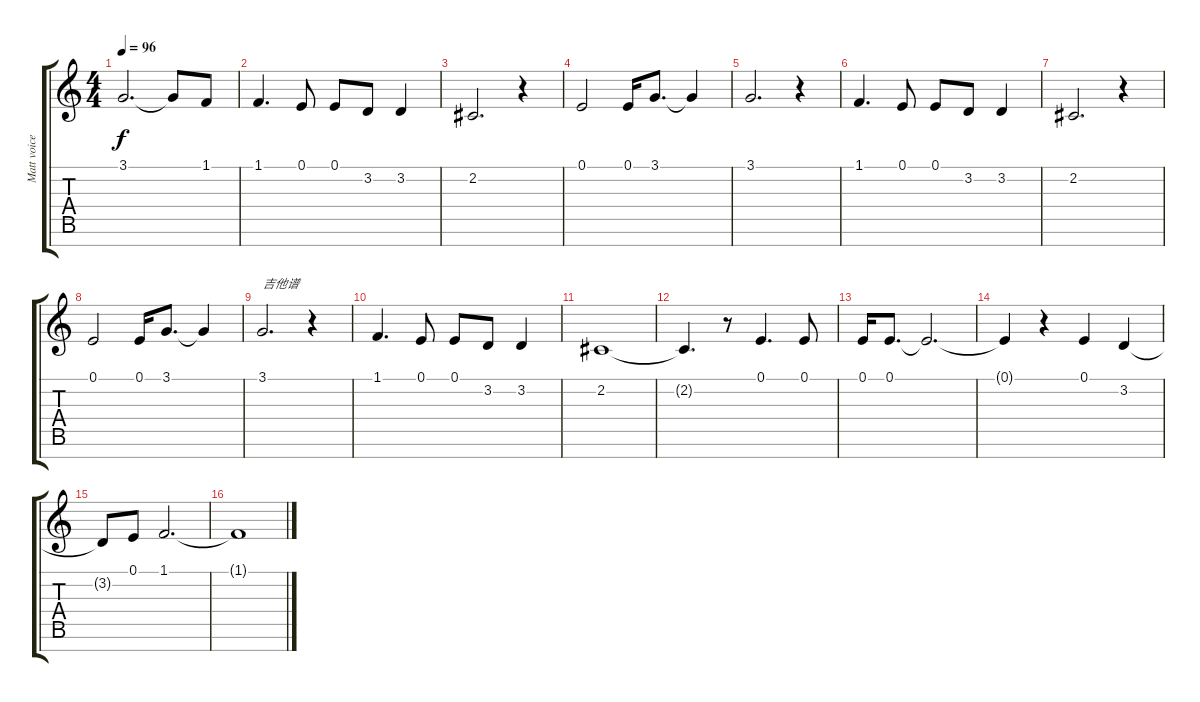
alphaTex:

\track ("Matt voice" "Matt voice") {instrument violin}
\staff {score tabs}
\tuning (E4 B3 G3 D3 A2 E2 B1) {hide}
\ts (4 4)
\tempo 96
\clef g2
\ks c
3.1.2{d dy f} 3.1{t}.8 1.1.8 |
1.1.4{d} 0.1.8 0.1.8 3.2.8 3.2.4 |
2.2.2{d} r.4 |
0.1.2 0.1.16 3.1.8{d} 3.1{t}.4 |
3.1.2{d} r.4 |
1.1.4{d} 0.1.8 0.1.8 3.2.8 3.2.4 |
2.2.2{d} r.4 |
0.1.2 0.1.16 3.1.8{d} 3.1{t}.4 |
3.1.2{d txt "吉他谱"} r.4 |
1.1.4{d} 0.1.8 0.1.8 3.2.8 3.2.4 |
2.2.1 |
2.2{t}.4{d} r.8 0.1.4{d} 0.1.8 |
0.1.16 0.1.8{d} 0.1{t}.2{d} |
0.1{t}.4 r.4 0.1.4 3.2.4 |
3.2{t}.8 0.1.8 1.1.2{d} |
1.1{t}.1
